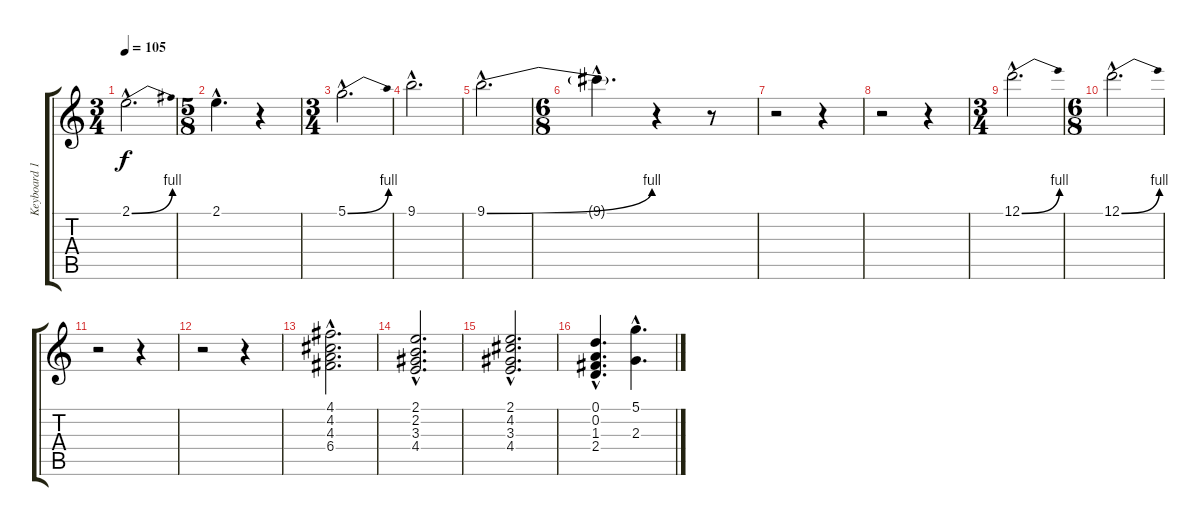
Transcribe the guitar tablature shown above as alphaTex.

\track ("Keyboard 1" "Keyboard 1") {instrument distortionguitar}
\staff {score tabs}
\tuning (D4 A3 F3 C3 G2 D2) {hide}
\ts (3 4)
\tempo 105
\clef g2
\ks c
2.1{be (bend 0 0 60 4) hac}.2{d dy f} |
\ts (5 8)
2.1{hac}.4{d} r.4 |
\ts (3 4)
5.1{be (bend 0 0 60 4) hac}.2{d} |
9.1{hac}.2{d} |
9.1{be (bend 0 0 60 4) hac}.2{d} |
\ts (6 8)
9.1{hac t}.4{d} r.4 r.8 |
r.2 r.4 |
r.2 r.4 |
\ts (3 4)
12.1{be (bend 0 0 60 4) hac}.2{d} |
\ts (6 8)
12.1{be (bend 0 0 60 4) hac}.2{d} |
r.2 r.4 |
r.2 r.4 |
(4.1{hac} 4.2{hac} 4.3{hac} 6.4{hac}).2{d volume 9 instrument choiraahs} |
(2.1{hac} 2.2{hac} 3.3{hac} 4.4{hac}).2{d} |
(2.1{hac} 4.2{hac} 3.3{hac} 4.4{hac}).2{d} |
(0.1{hac} 0.2{hac} 1.3{hac} 2.4{hac}).4{d} (5.1{hac} 2.3{hac}).4{d}
